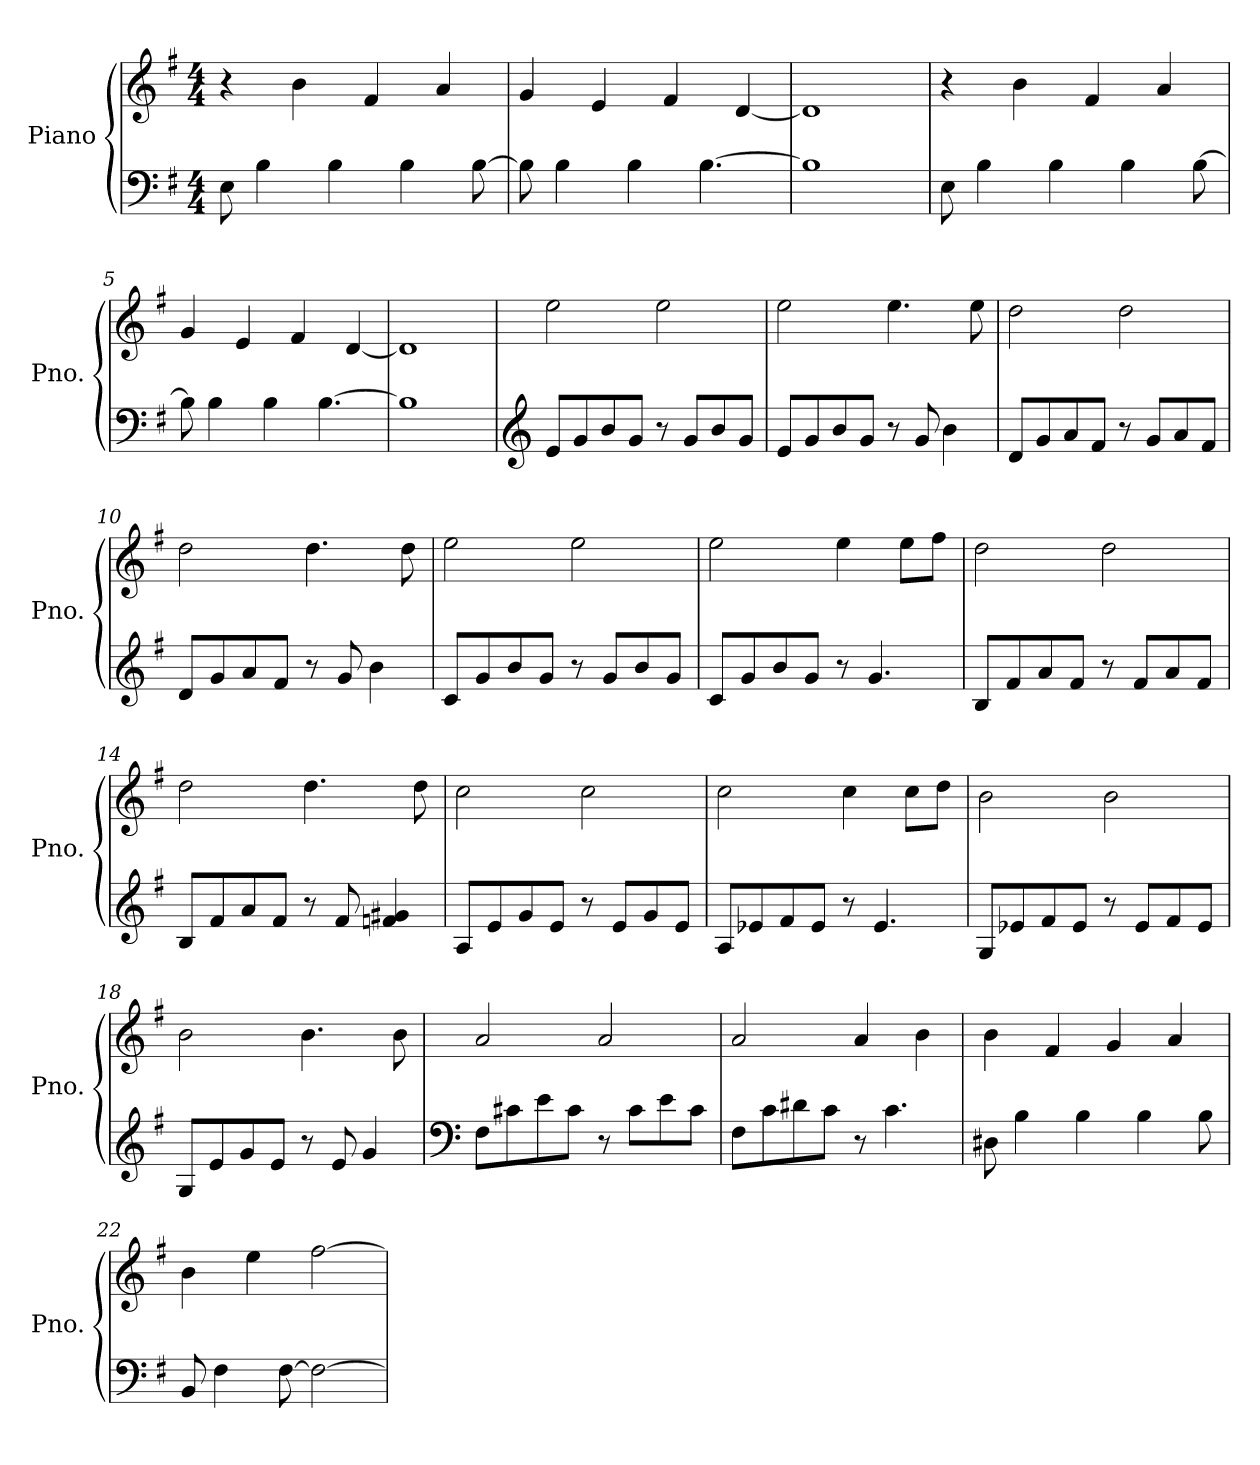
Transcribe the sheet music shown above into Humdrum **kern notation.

**kern	**kern
*part1	*part1
*staff2	*staff1
*I"Piano	*
*I'Pno.	*
*clefF4	*clefG2
*k[f#]	*k[f#]
*M4/4	*M4/4
=1	=1
8E\	4r
4B\	.
.	4b\
4B\	.
.	4f#/
4B\	.
.	4a/
[8B\	.
=2	=2
8B\]	4g/
4B\	.
.	4e/
4B\	.
.	4f#/
[4.B\	.
.	[4d/
=3	=3
1B]	1d]
=4	=4
8E\	4r
4B\	.
.	4b\
4B\	.
.	4f#/
4B\	.
.	4a/
[8B\	.
=5	=5
8B\]	4g/
4B\	.
.	4e/
4B\	.
.	4f#/
[4.B\	.
.	[4d/
=6	=6
1B]	1d]
!!LO:LB:g=z
=7	=7
*clefG2	*
8e/L	2ee\
8g/	.
8b/	.
8g/J	.
8r	2ee\
8g/L	.
8b/	.
8g/J	.
=8	=8
8e/L	2ee\
8g/	.
8b/	.
8g/J	.
8r	4.ee\
8g/	.
4b\	.
.	8ee\
=9	=9
8d/L	2dd\
8g/	.
8a/	.
8f#/J	.
8r	2dd\
8g/L	.
8a/	.
8f#/J	.
=10	=10
8d/L	2dd\
8g/	.
8a/	.
8f#/J	.
8r	4.dd\
8g/	.
4b\	.
.	8dd\
=11	=11
8c/L	2ee\
8g/	.
8b/	.
8g/J	.
8r	2ee\
8g/L	.
8b/	.
8g/J	.
!!LO:LB:g=z
=12	=12
8c/L	2ee\
8g/	.
8b/	.
8g/J	.
8r	4ee\
4.g/	.
.	8ee\L
.	8ff#\J
=13	=13
8B/L	2dd\
8f#/	.
8a/	.
8f#/J	.
8r	2dd\
8f#/L	.
8a/	.
8f#/J	.
=14	=14
8B/L	2dd\
8f#/	.
8a/	.
8f#/J	.
8r	4.dd\
8f#/	.
4fn/ 4g#X/	.
.	8dd\
=15	=15
8A/L	2cc\
8e/	.
8g/	.
8e/J	.
8r	2cc\
8e/L	.
8g/	.
8e/J	.
=16	=16
8A/L	2cc\
8e-X/	.
8f#/	.
8e-/J	.
8r	4cc\
4.e-/	.
.	8cc\L
.	8dd\J
!!LO:LB:g=z
=17	=17
8G/L	2b\
8e-X/	.
8f#/	.
8e-/J	.
8r	2b\
8e-/L	.
8f#/	.
8e-/J	.
=18	=18
8G/L	2b\
8e/	.
8g/	.
8e/J	.
8r	4.b\
8e/	.
4g/	.
.	8b\
=19	=19
*clefF4	*
8F#\L	2a/
8c#X\	.
8e\	.
8c#\J	.
8r	2a/
8c#\L	.
8e\	.
8c#\J	.
=20	=20
8F#\L	2a/
8c\	.
8d#X\	.
8c\J	.
8r	4a/
4.c\	.
.	4b\
=21	=21
8D#X\	4b\
4B\	.
.	4f#/
4B\	.
.	4g/
4B\	.
.	4a/
8B\	.
!!LO:LB:g=z
=22	=22
8BB/	4b\
4F#\	.
.	4ee\
[8F#\	.
2F#\_	[2ff#\
=	=
*-	*-
